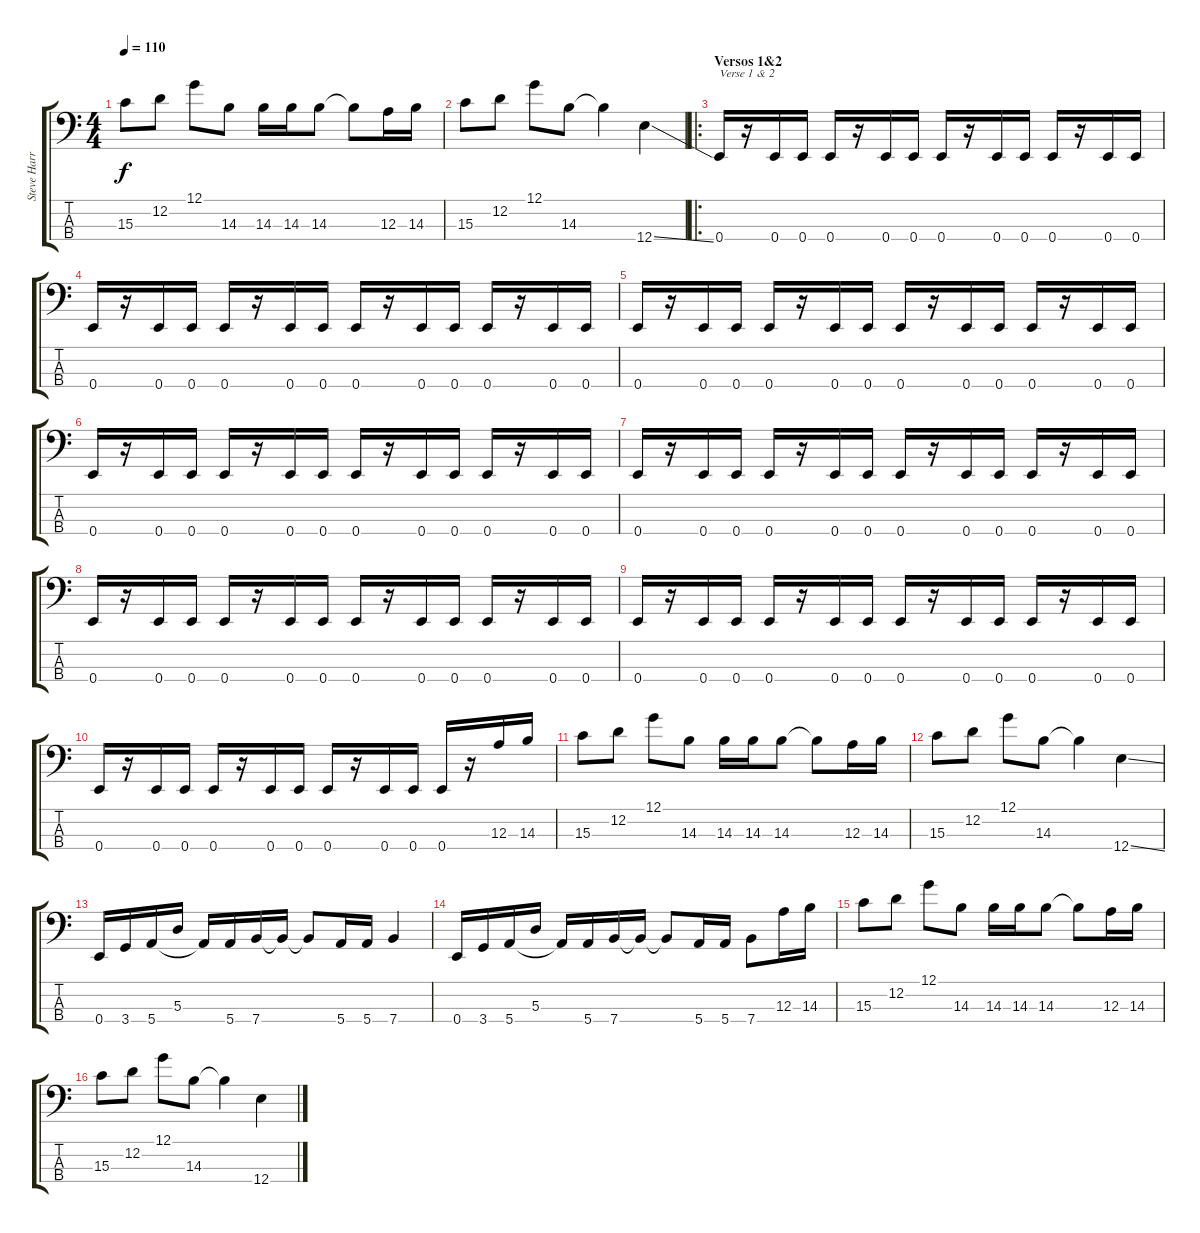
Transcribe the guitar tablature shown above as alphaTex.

\track ("Steve Harris" "Steve Harr") {instrument electricbassfinger}
\staff {score tabs}
\tuning (G2 D2 A1 E1) {hide}
\ts (4 4)
\tempo 110
\clef f4
\ks c
15.3.8{dy f} 12.2.8 12.1.8 14.3.8 14.3.16 14.3.16 14.3.8 14.3{t}.8 12.3.16 14.3.16 |
15.3.8 12.2.8 12.1.8 14.3.8 14.3{t}.4 12.4{ss}.4 |
\ro
\section ("" "Versos 1&2")
0.4.16{txt "Verse 1 & 2"} r.16 0.4.16 0.4.16 0.4.16 r.16 0.4.16 0.4.16 0.4.16 r.16 0.4.16 0.4.16 0.4.16 r.16 0.4.16 0.4.16 |
0.4.16 r.16 0.4.16 0.4.16 0.4.16 r.16 0.4.16 0.4.16 0.4.16 r.16 0.4.16 0.4.16 0.4.16 r.16 0.4.16 0.4.16 |
0.4.16 r.16 0.4.16 0.4.16 0.4.16 r.16 0.4.16 0.4.16 0.4.16 r.16 0.4.16 0.4.16 0.4.16 r.16 0.4.16 0.4.16 |
0.4.16 r.16 0.4.16 0.4.16 0.4.16 r.16 0.4.16 0.4.16 0.4.16 r.16 0.4.16 0.4.16 0.4.16 r.16 0.4.16 0.4.16 |
0.4.16 r.16 0.4.16 0.4.16 0.4.16 r.16 0.4.16 0.4.16 0.4.16 r.16 0.4.16 0.4.16 0.4.16 r.16 0.4.16 0.4.16 |
0.4.16 r.16 0.4.16 0.4.16 0.4.16 r.16 0.4.16 0.4.16 0.4.16 r.16 0.4.16 0.4.16 0.4.16 r.16 0.4.16 0.4.16 |
0.4.16 r.16 0.4.16 0.4.16 0.4.16 r.16 0.4.16 0.4.16 0.4.16 r.16 0.4.16 0.4.16 0.4.16 r.16 0.4.16 0.4.16 |
0.4.16 r.16 0.4.16 0.4.16 0.4.16 r.16 0.4.16 0.4.16 0.4.16 r.16 0.4.16 0.4.16 0.4.16 r.16 12.3.16 14.3.16 |
15.3.8 12.2.8 12.1.8 14.3.8 14.3.16 14.3.16 14.3.8 14.3{t}.8 12.3.16 14.3.16 |
15.3.8 12.2.8 12.1.8 14.3.8 14.3{t}.4 12.4{ss}.4 |
0.4.16 3.4.16 5.4.16 5.3.16 5.4{t}.16 5.4.16 7.4.16 7.4{t}.16 7.4{t}.8 5.4.16 5.4.16 7.4.4 |
0.4.16 3.4.16 5.4.16 5.3.16 5.4{t}.16 5.4.16 7.4.16 7.4{t}.16 7.4{t}.8 5.4.16 5.4.16 7.4.8 12.3.16 14.3.16 |
15.3.8 12.2.8 12.1.8 14.3.8 14.3.16 14.3.16 14.3.8 14.3{t}.8 12.3.16 14.3.16 |
15.3.8 12.2.8 12.1.8 14.3.8 14.3{t}.4 12.4{ss}.4
